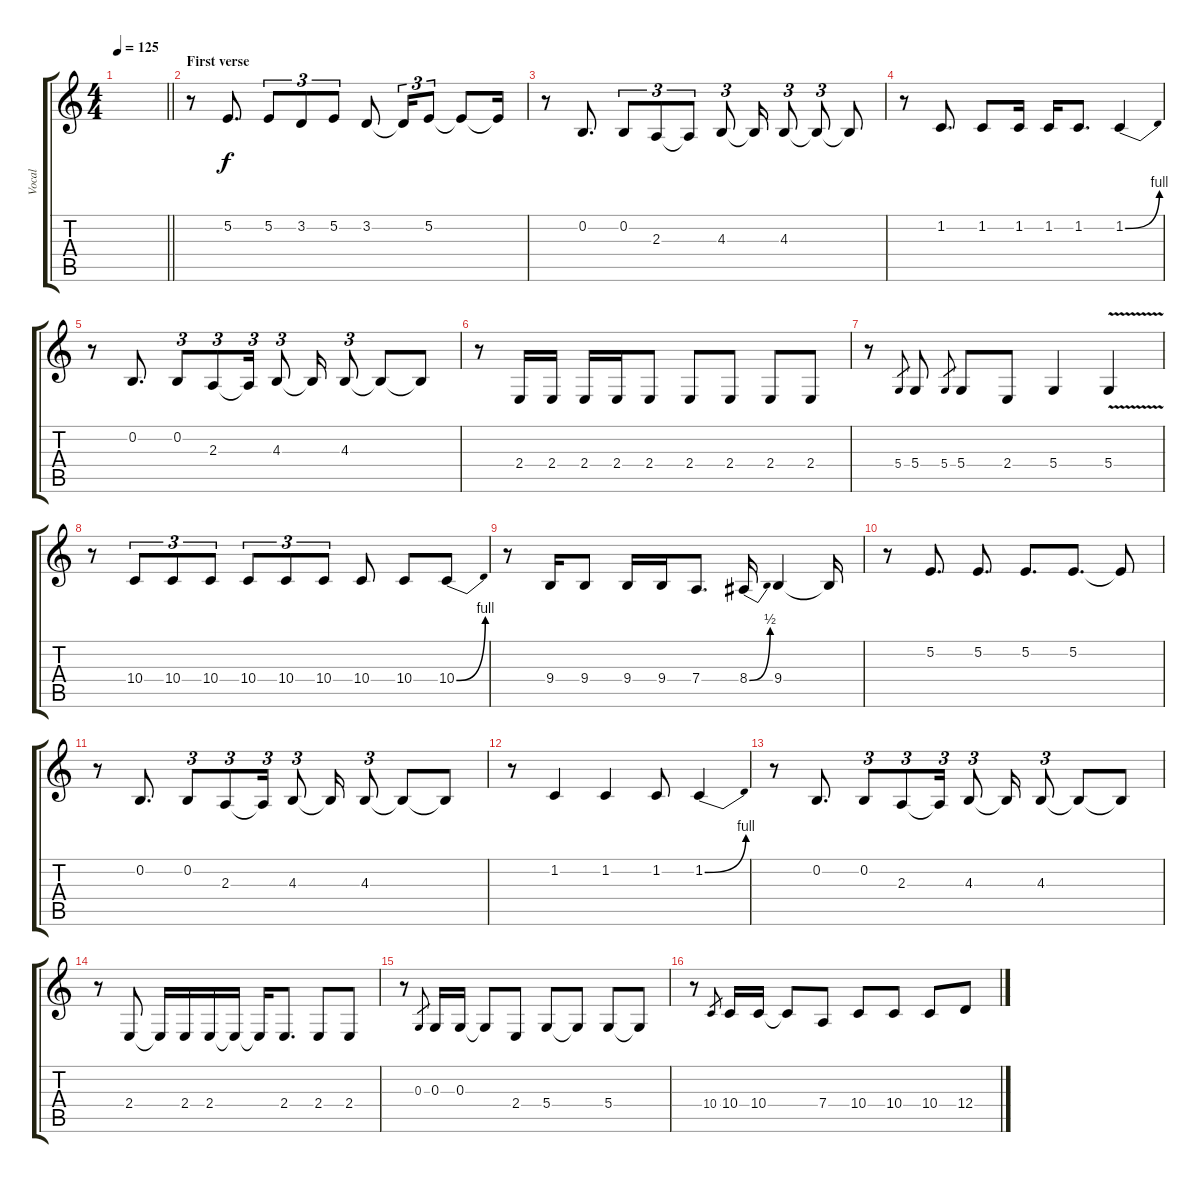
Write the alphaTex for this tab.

\track ("Vocal" "Vocal") {instrument harmonica}
\staff {score tabs}
\tuning (E4 B3 G3 D3 A2 E2) {hide}
\ts (4 4)
\tempo 125
\clef g2
\barLineRight lightlight
\ks c
|
\section ("" "First verse")
r.8 5.2.8{d} 5.2.8{tu (3 2)} 3.2.8{tu (3 2)} 5.2.8{tu (3 2)} 3.2.8 3.2{t}.16{tu (3 2)} 5.2.8{tu (3 2)} 5.2{t}.8 5.2{t}.16 |
r.8 0.2.8{d} 0.2.8{tu (3 2)} 2.3.8{tu (3 2)} 2.3{t}.8{tu (3 2)} 4.3.8{tu (3 2)} 4.3{t}.16 4.3.8{tu (3 2)} 4.3{t}.8{tu (3 2)} 4.3{t}.8 |
r.8 1.2.8{d} 1.2.8 1.2.16 1.2.16 1.2.8{d} 1.2{be (bend 0 0 60 4)}.4 |
r.8 0.2.8{d} 0.2.8{tu (3 2)} 2.3.8{tu (3 2)} 2.3{t}.16{tu (3 2)} 4.3.8{tu (3 2)} 4.3{t}.16 4.3.8{tu (3 2)} 4.3{t}.8 4.3{t}.8 |
r.8 2.4.16 2.4.16 2.4.16 2.4.16 2.4.8 2.4.8 2.4.8 2.4.8 2.4.8 |
r.8 5.4.8{gr} 5.4.8 5.4.8{gr} 5.4.8 2.4.8 5.4.4 5.4{v}.4 |
r.8 10.4.8{tu (3 2)} 10.4.8{tu (3 2)} 10.4.8{tu (3 2)} 10.4.8{tu (3 2)} 10.4.8{tu (3 2)} 10.4.8{tu (3 2)} 10.4.8 10.4.8 10.4{be (bend 0 0 60 4)}.8 |
r.8 9.4.16 9.4.8 9.4.16 9.4.16 7.4.8{d} 8.4{be (bend 0 0 60 2)}.16 9.4.4 9.4{t}.16 |
r.8 5.2.8{d} 5.2.8{d} 5.2.8{d} 5.2.8{d} 5.2{t}.8 |
r.8 0.2.8{d} 0.2.8{tu (3 2)} 2.3.8{tu (3 2)} 2.3{t}.16{tu (3 2)} 4.3.8{tu (3 2)} 4.3{t}.16 4.3.8{tu (3 2)} 4.3{t}.8 4.3{t}.8 |
r.8 1.2.4 1.2.4 1.2.8 1.2{be (bend 0 0 60 4)}.4 |
r.8 0.2.8{d} 0.2.8{tu (3 2)} 2.3.8{tu (3 2)} 2.3{t}.16{tu (3 2)} 4.3.8{tu (3 2)} 4.3{t}.16 4.3.8{tu (3 2)} 4.3{t}.8 4.3{t}.8 |
r.8 2.4.8 2.4{t}.16 2.4.16 2.4.16 2.4{t}.16 2.4{t}.16 2.4.8{d} 2.4.8 2.4.8 |
r.8 0.3.8{gr} 0.3.16 0.3.16 0.3{t}.8 2.4.8 5.4.8 5.4{t}.8 5.4.8 5.4{t}.8 |
r.8 10.4.8{gr} 10.4.16 10.4.16 10.4{t}.8 7.4.8 10.4.8 10.4.8 10.4.8 12.4.8
